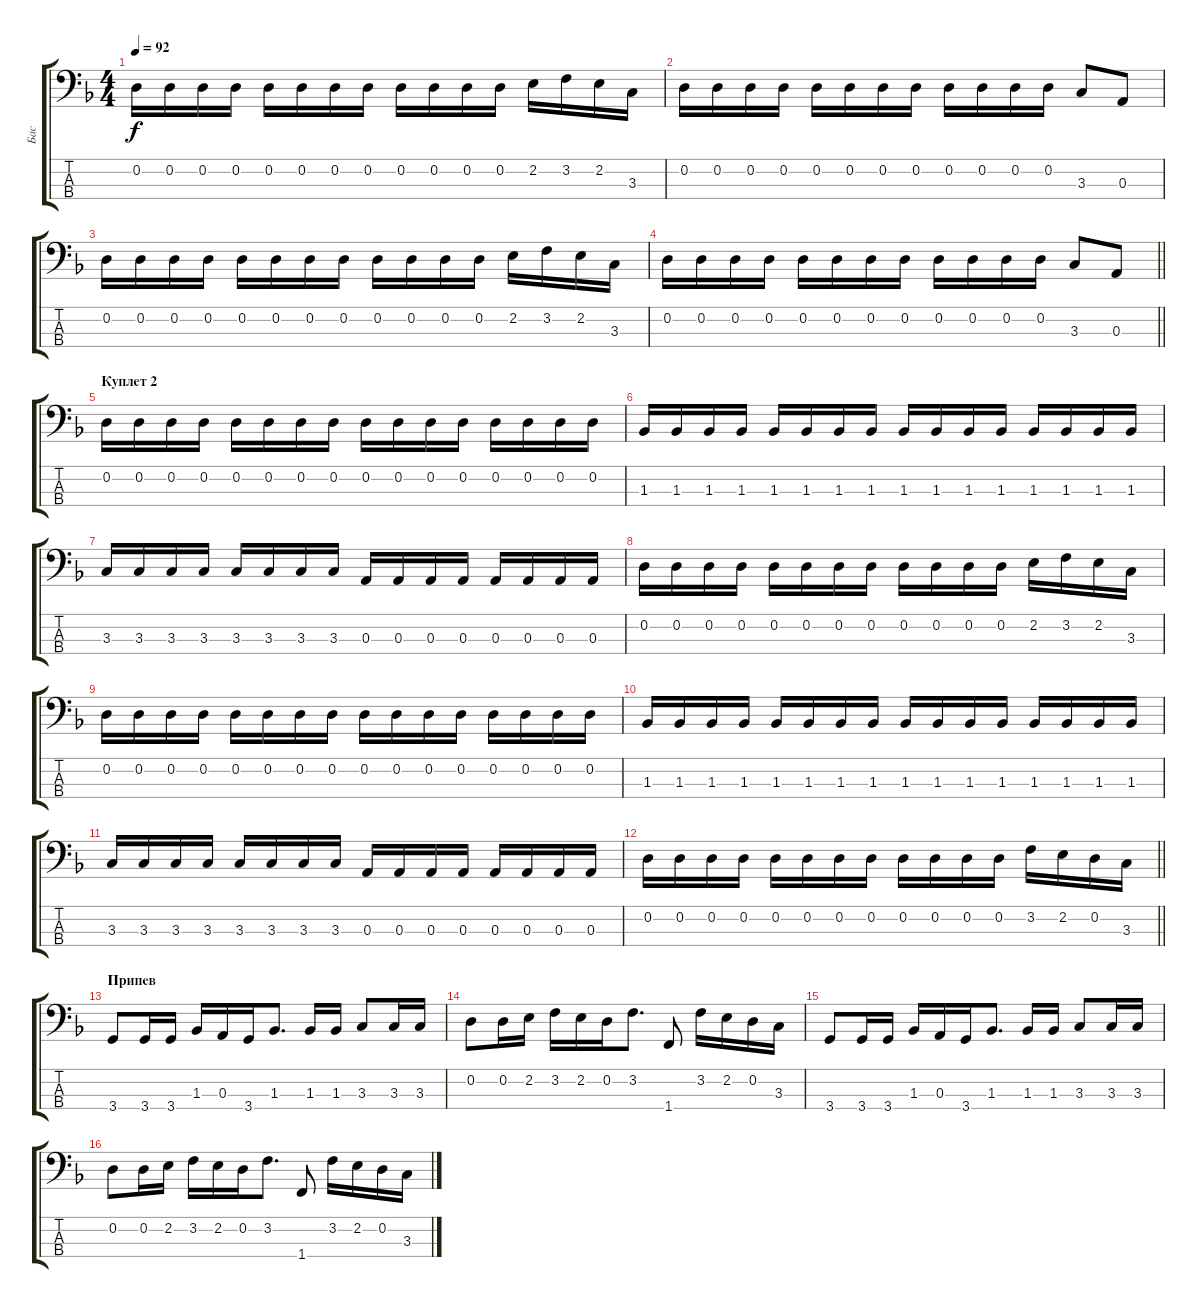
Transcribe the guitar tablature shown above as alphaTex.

\track ("Бас" "Бас") {instrument electricbasspick}
\staff {score tabs}
\tuning (G2 D2 A1 E1) {hide}
\ts (4 4)
\tempo 92
\clef f4
\ks dminor
0.2.16{dy f} 0.2.16 0.2.16 0.2.16 0.2.16 0.2.16 0.2.16 0.2.16 0.2.16 0.2.16 0.2.16 0.2.16 2.2.16 3.2.16 2.2.16 3.3.16 |
0.2.16 0.2.16 0.2.16 0.2.16 0.2.16 0.2.16 0.2.16 0.2.16 0.2.16 0.2.16 0.2.16 0.2.16 3.3.8 0.3.8 |
0.2.16 0.2.16 0.2.16 0.2.16 0.2.16 0.2.16 0.2.16 0.2.16 0.2.16 0.2.16 0.2.16 0.2.16 2.2.16 3.2.16 2.2.16 3.3.16 |
\barLineRight lightlight
0.2.16 0.2.16 0.2.16 0.2.16 0.2.16 0.2.16 0.2.16 0.2.16 0.2.16 0.2.16 0.2.16 0.2.16 3.3.8 0.3.8 |
\section ("" "Куплет 2")
0.2.16 0.2.16 0.2.16 0.2.16 0.2.16 0.2.16 0.2.16 0.2.16 0.2.16 0.2.16 0.2.16 0.2.16 0.2.16 0.2.16 0.2.16 0.2.16 |
1.3.16 1.3.16 1.3.16 1.3.16 1.3.16 1.3.16 1.3.16 1.3.16 1.3.16 1.3.16 1.3.16 1.3.16 1.3.16 1.3.16 1.3.16 1.3.16 |
3.3.16 3.3.16 3.3.16 3.3.16 3.3.16 3.3.16 3.3.16 3.3.16 0.3.16 0.3.16 0.3.16 0.3.16 0.3.16 0.3.16 0.3.16 0.3.16 |
0.2.16 0.2.16 0.2.16 0.2.16 0.2.16 0.2.16 0.2.16 0.2.16 0.2.16 0.2.16 0.2.16 0.2.16 2.2.16 3.2.16 2.2.16 3.3.16 |
0.2.16 0.2.16 0.2.16 0.2.16 0.2.16 0.2.16 0.2.16 0.2.16 0.2.16 0.2.16 0.2.16 0.2.16 0.2.16 0.2.16 0.2.16 0.2.16 |
1.3.16 1.3.16 1.3.16 1.3.16 1.3.16 1.3.16 1.3.16 1.3.16 1.3.16 1.3.16 1.3.16 1.3.16 1.3.16 1.3.16 1.3.16 1.3.16 |
3.3.16 3.3.16 3.3.16 3.3.16 3.3.16 3.3.16 3.3.16 3.3.16 0.3.16 0.3.16 0.3.16 0.3.16 0.3.16 0.3.16 0.3.16 0.3.16 |
\barLineRight lightlight
0.2.16 0.2.16 0.2.16 0.2.16 0.2.16 0.2.16 0.2.16 0.2.16 0.2.16 0.2.16 0.2.16 0.2.16 3.2.16 2.2.16 0.2.16 3.3.16 |
\section ("" "Припев")
3.4.8 3.4.16 3.4.16 1.3.16 0.3.16 3.4.16 1.3.8{d} 1.3.16 1.3.16 3.3.8 3.3.16 3.3.16 |
0.2.8 0.2.16 2.2.16 3.2.16 2.2.16 0.2.16 3.2.8{d} 1.4.8 3.2.16 2.2.16 0.2.16 3.3.16 |
3.4.8 3.4.16 3.4.16 1.3.16 0.3.16 3.4.16 1.3.8{d} 1.3.16 1.3.16 3.3.8 3.3.16 3.3.16 |
0.2.8 0.2.16 2.2.16 3.2.16 2.2.16 0.2.16 3.2.8{d} 1.4.8 3.2.16 2.2.16 0.2.16 3.3.16
